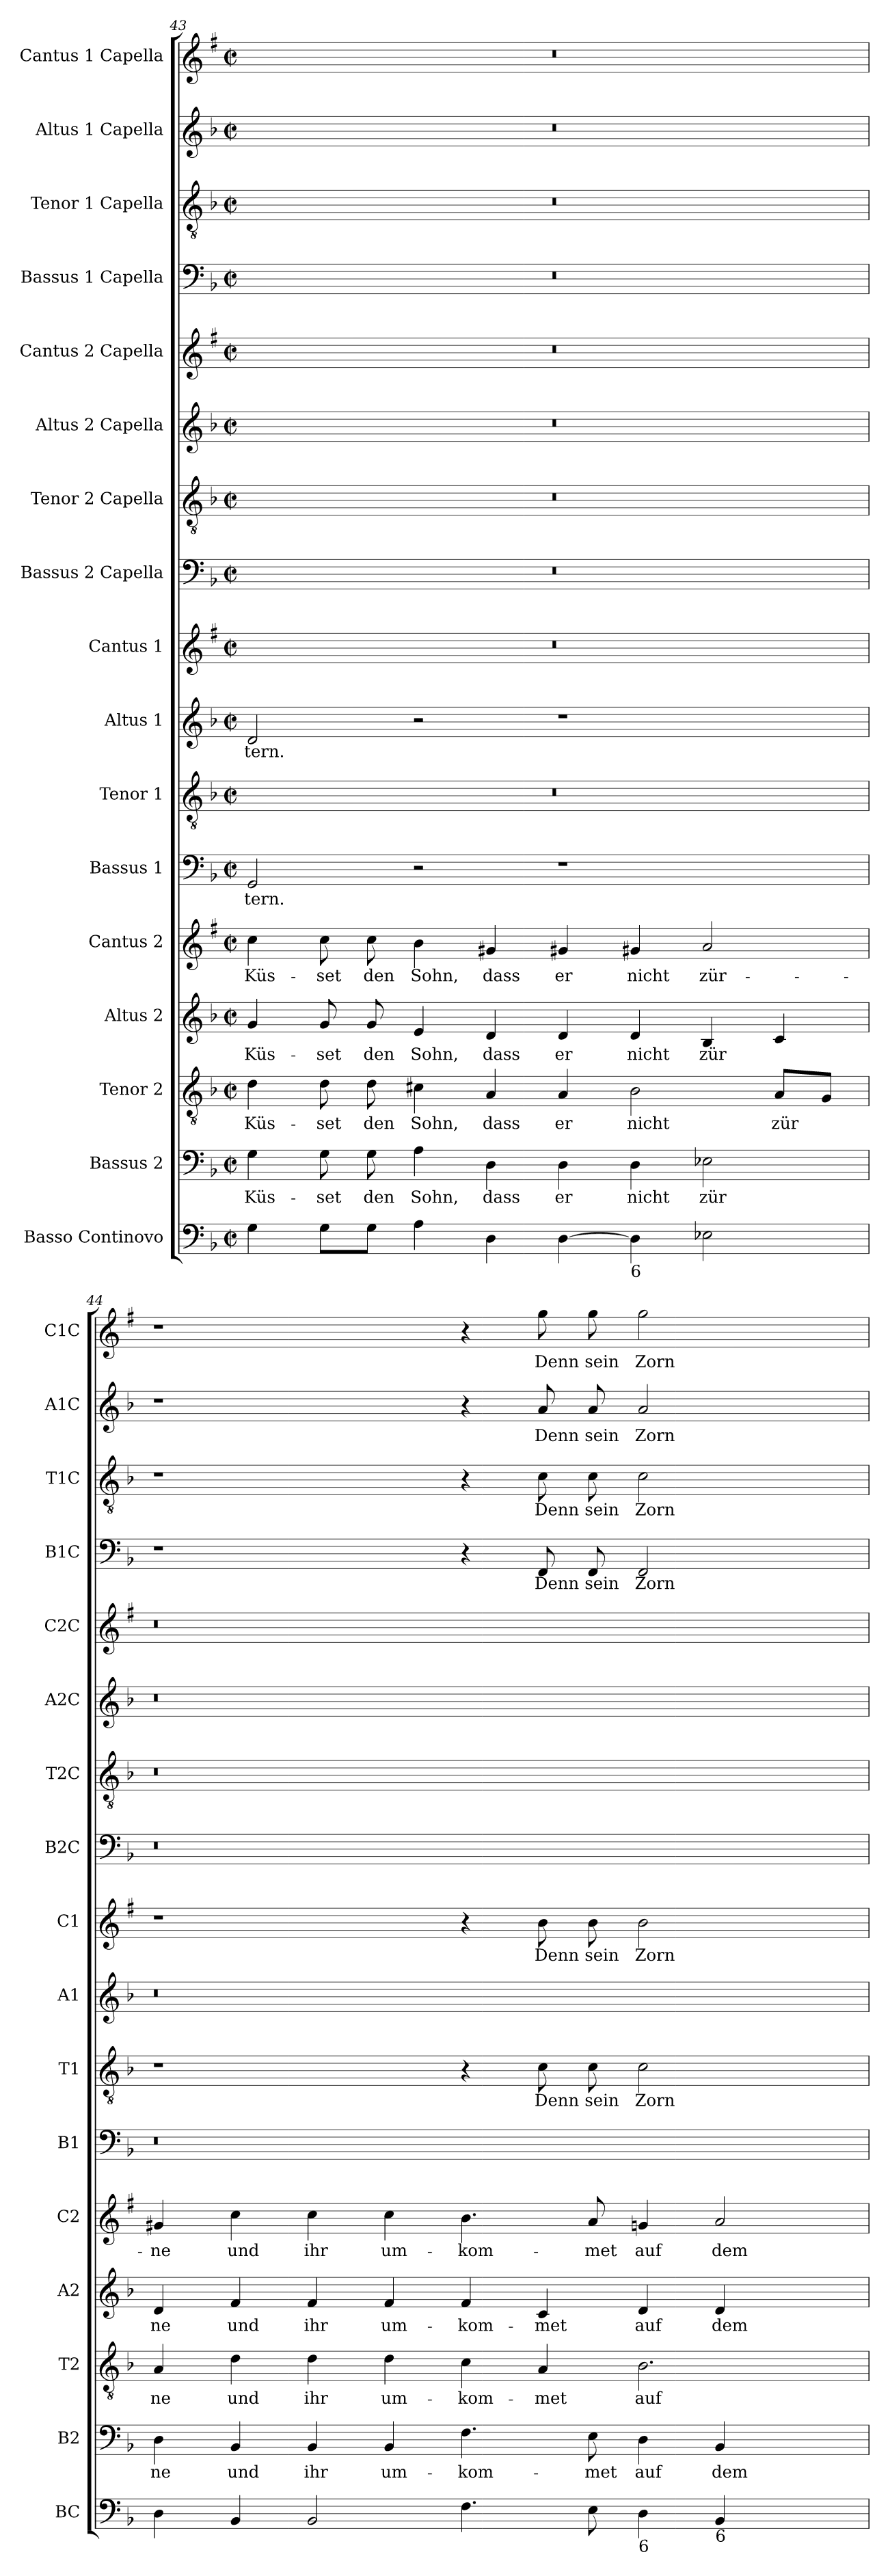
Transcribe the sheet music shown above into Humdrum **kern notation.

**kern	**kern	**text	**kern	**text	**kern	**text	**kern	**text	**kern	**text	**kern	**text	**kern	**text	**kern	**text	**kern	**kern	**kern	**kern	**kern	**text	**kern	**text	**kern	**text	**kern	**text
*part17	*part16	*part16	*part15	*part15	*part14	*part14	*part13	*part13	*part12	*part12	*part11	*part11	*part10	*part10	*part9	*part9	*part8	*part7	*part6	*part5	*part4	*part4	*part3	*part3	*part2	*part2	*part1	*part1
*staff17	*staff16	*staff16	*staff15	*staff15	*staff14	*staff14	*staff13	*staff13	*staff12	*staff12	*staff11	*staff11	*staff10	*staff10	*staff9	*staff9	*staff8	*staff7	*staff6	*staff5	*staff4	*staff4	*staff3	*staff3	*staff2	*staff2	*staff1	*staff1
*I"Basso Continovo	*I"Bassus 2	*	*I"Tenor 2	*	*I"Altus 2	*	*I"Cantus 2	*	*I"Bassus 1	*	*I"Tenor 1	*	*I"Altus 1	*	*I"Cantus 1	*	*I"Bassus 2 Capella	*I"Tenor 2 Capella	*I"Altus 2 Capella	*I"Cantus 2 Capella	*I"Bassus 1 Capella	*	*I"Tenor 1 Capella	*	*I"Altus 1 Capella	*	*I"Cantus 1 Capella	*
*I'BC	*I'B2	*	*I'T2	*	*I'A2	*	*I'C2	*	*I'B1	*	*I'T1	*	*I'A1	*	*I'C1	*	*I'B2C	*I'T2C	*I'A2C	*I'C2C	*I'B1C	*	*I'T1C	*	*I'A1C	*	*I'C1C	*
!!LO:LB:g=z
*clefF4	*clefF4	*	*clefGv2	*	*clefG2	*	*clefG2	*	*clefF4	*	*clefGv2	*	*clefG2	*	*clefG2	*	*clefF4	*clefGv2	*clefG2	*clefG2	*clefF4	*	*clefGv2	*	*clefG2	*	*clefG2	*
*	*	*	*	*	*	*	*ITrd1c2	*	*	*	*	*	*	*	*ITrd1c2	*	*	*	*	*ITrd1c2	*	*	*	*	*	*	*ITrd1c2	*
*k[b-]	*k[b-]	*	*k[b-]	*	*k[b-]	*	*k[b-]	*	*k[b-]	*	*k[b-]	*	*k[b-]	*	*k[b-]	*	*k[b-]	*k[b-]	*k[b-]	*k[b-]	*k[b-]	*	*k[b-]	*	*k[b-]	*	*k[b-]	*
*F:	*F:	*	*F:	*	*F:	*	*F:	*	*F:	*	*F:	*	*F:	*	*F:	*	*F:	*F:	*F:	*F:	*F:	*	*F:	*	*F:	*	*F:	*
*M4/2	*M4/2	*	*M4/2	*	*M4/2	*	*M4/2	*	*M4/2	*	*M4/2	*	*M4/2	*	*M4/2	*	*M4/2	*M4/2	*M4/2	*M4/2	*M4/2	*	*M4/2	*	*M4/2	*	*M4/2	*
*met(c|)	*met(c|)	*	*met(c|)	*	*met(c|)	*	*met(c|)	*	*met(c|)	*	*met(c|)	*	*met(c|)	*	*met(c|)	*	*met(c|)	*met(c|)	*met(c|)	*met(c|)	*met(c|)	*	*met(c|)	*	*met(c|)	*	*met(c|)	*
=43	=43	=43	=43	=43	=43	=43	=43	=43	=43	=43	=43	=43	=43	=43	=43	=43	=43	=43	=43	=43	=43	=43	=43	=43	=43	=43	=43	=43
!	!	!LO:LY:b	!	!LO:LY:b	!	!LO:LY:b	!	!LO:LY:b	!	!LO:LY:b	!	!	!	!LO:LY:b	!	!	!	!	!	!	!	!	!	!	!	!	!	!
4G	4G	Küs-	4d	Küs-	4g	Küs-	4b-	Küs-	2GG	tern.	0r	.	2d	tern.	0r	.	0r	0r	0r	0r	0r	.	0r	.	0r	.	0r	.
!	!	!LO:LY:b	!	!LO:LY:b	!	!LO:LY:b	!	!LO:LY:b	!	!	!	!	!	!	!	!	!	!	!	!	!	!	!	!	!	!	!	!
8GL	8G	-set	8d	-set	8g	-set	8b-	-set	.	.	.	.	.	.	.	.	.	.	.	.	.	.	.	.	.	.	.	.
!	!	!LO:LY:b	!	!LO:LY:b	!	!LO:LY:b	!	!LO:LY:b	!	!	!	!	!	!	!	!	!	!	!	!	!	!	!	!	!	!	!	!
8GJ	8G	den	8d	den	8g	den	8b-	den	.	.	.	.	.	.	.	.	.	.	.	.	.	.	.	.	.	.	.	.
!	!	!LO:LY:b	!	!LO:LY:b	!	!LO:LY:b	!	!LO:LY:b	!	!	!	!	!	!	!	!	!	!	!	!	!	!	!	!	!	!	!	!
4A	4A	Sohn,	4c#X	Sohn,	4e	Sohn,	4a	Sohn,	2r	.	.	.	2r	.	.	.	.	.	.	.	.	.	.	.	.	.	.	.
!	!	!LO:LY:b	!	!LO:LY:b	!	!LO:LY:b	!	!LO:LY:b	!	!	!	!	!	!	!	!	!	!	!	!	!	!	!	!	!	!	!	!
4D	4D	dass	4A	dass	4d	dass	4f#X	dass	.	.	.	.	.	.	.	.	.	.	.	.	.	.	.	.	.	.	.	.
!	!	!LO:LY:b	!	!LO:LY:b	!	!LO:LY:b	!	!LO:LY:b	!	!	!	!	!	!	!	!	!	!	!	!	!	!	!	!	!	!	!	!
[4D	4D	er	4A	er	4d	er	4f#X	er	1r	.	.	.	1r	.	.	.	.	.	.	.	.	.	.	.	.	.	.	.
!LO:TX:b:t=6	!	!	!	!	!	!	!	!	!	!	!	!	!	!	!	!	!	!	!	!	!	!	!	!	!	!	!	!
!	!	!LO:LY:b	!	!LO:LY:b	!	!LO:LY:b	!	!LO:LY:b	!	!	!	!	!	!	!	!	!	!	!	!	!	!	!	!	!	!	!	!
4D]	4D	nicht	2B-	nicht	4d	nicht	4f#X	nicht	.	.	.	.	.	.	.	.	.	.	.	.	.	.	.	.	.	.	.	.
!	!	!LO:LY:b	!	!	!	!LO:LY:b	!	!LO:LY:b	!	!	!	!	!	!	!	!	!	!	!	!	!	!	!	!	!	!	!	!
2E-X	2E-X	zür	.	.	4B-	zür	2g	zür-	.	.	.	.	.	.	.	.	.	.	.	.	.	.	.	.	.	.	.	.
!	!	!	!	!LO:LY:b	!	!	!	!	!	!	!	!	!	!	!	!	!	!	!	!	!	!	!	!	!	!	!	!
.	.	.	8AL	zür	4c	.	.	.	.	.	.	.	.	.	.	.	.	.	.	.	.	.	.	.	.	.	.	.
.	.	.	8GJ	.	.	.	.	.	.	.	.	.	.	.	.	.	.	.	.	.	.	.	.	.	.	.	.	.
=44	=44	=44	=44	=44	=44	=44	=44	=44	=44	=44	=44	=44	=44	=44	=44	=44	=44	=44	=44	=44	=44	=44	=44	=44	=44	=44	=44	=44
!	!	!LO:LY:b	!	!LO:LY:b	!	!LO:LY:b	!	!LO:LY:b	!	!	!	!	!	!	!	!	!	!	!	!	!	!	!	!	!	!	!	!
4D	4D	ne	4A	ne	4d	ne	4f#X	-ne	0r	.	1r	.	0r	.	1r	.	0r	0r	0r	0r	1r	.	1r	.	1r	.	1r	.
!	!	!LO:LY:b	!	!LO:LY:b	!	!LO:LY:b	!	!LO:LY:b	!	!	!	!	!	!	!	!	!	!	!	!	!	!	!	!	!	!	!	!
4BB-	4BB-	und	4d	und	4f	und	4b-	und	.	.	.	.	.	.	.	.	.	.	.	.	.	.	.	.	.	.	.	.
!	!	!LO:LY:b	!	!LO:LY:b	!	!LO:LY:b	!	!LO:LY:b	!	!	!	!	!	!	!	!	!	!	!	!	!	!	!	!	!	!	!	!
2BB-	4BB-	ihr	4d	ihr	4f	ihr	4b-	ihr	.	.	.	.	.	.	.	.	.	.	.	.	.	.	.	.	.	.	.	.
!	!	!LO:LY:b	!	!LO:LY:b	!	!LO:LY:b	!	!LO:LY:b	!	!	!	!	!	!	!	!	!	!	!	!	!	!	!	!	!	!	!	!
.	4BB-	um-	4d	um-	4f	um-	4b-	um-	.	.	.	.	.	.	.	.	.	.	.	.	.	.	.	.	.	.	.	.
!	!	!LO:LY:b	!	!LO:LY:b	!	!LO:LY:b	!	!LO:LY:b	!	!	!	!	!	!	!	!	!	!	!	!	!	!	!	!	!	!	!	!
4.F	4.F	-kom-	4c	-kom-	4f	-kom-	4.a	-kom-	.	.	4r	.	.	.	4r	.	.	.	.	.	4r	.	4r	.	4r	.	4r	.
!	!	!	!	!LO:LY:b	!	!LO:LY:b	!	!	!	!	!	!LO:LY:b	!	!	!	!LO:LY:b	!	!	!	!	!	!LO:LY:b	!	!LO:LY:b	!	!LO:LY:b	!	!LO:LY:b
.	.	.	4A	-met	4c	-met	.	.	.	.	8c	Denn	.	.	8a	Denn	.	.	.	.	8FF	Denn	8c	Denn	8a	Denn	8ff	Denn
!	!	!LO:LY:b	!	!	!	!	!	!LO:LY:b	!	!	!	!LO:LY:b	!	!	!	!LO:LY:b	!	!	!	!	!	!LO:LY:b	!	!LO:LY:b	!	!LO:LY:b	!	!LO:LY:b
8E	8E	-met	.	.	.	.	8g	-met	.	.	8c	sein	.	.	8a	sein	.	.	.	.	8FF	sein	8c	sein	8a	sein	8ff	sein
!LO:TX:b:t=6	!	!	!	!	!	!	!	!	!	!	!	!	!	!	!	!	!	!	!	!	!	!	!	!	!	!	!	!
!	!	!LO:LY:b	!	!LO:LY:b	!	!LO:LY:b	!	!LO:LY:b	!	!	!	!LO:LY:b	!	!	!	!LO:LY:b	!	!	!	!	!	!LO:LY:b	!	!LO:LY:b	!	!LO:LY:b	!	!LO:LY:b
4D	4D	auf	2.B-	auf	4d	auf	4fn	auf	.	.	2c	Zorn	.	.	2a	Zorn	.	.	.	.	2FF	Zorn	2c	Zorn	2a	Zorn	2ff	Zorn
!LO:TX:b:t=6	!	!	!	!	!	!	!	!	!	!	!	!	!	!	!	!	!	!	!	!	!	!	!	!	!	!	!	!
!	!	!LO:LY:b	!	!	!	!LO:LY:b	!	!LO:LY:b	!	!	!	!	!	!	!	!	!	!	!	!	!	!	!	!	!	!	!	!
4BB-	4BB-	dem	.	.	4d	dem	2g	dem	.	.	.	.	.	.	.	.	.	.	.	.	.	.	.	.	.	.	.	.
4ryy	4ryy	.	.	.	4ryy	.	.	.	4ryy	.	4ryy	.	4ryy	.	4ryy	.	4ryy	4ryy	4ryy	4ryy	4ryy	.	4ryy	.	4ryy	.	4ryy	.
=	=	=	=	=	=	=	=	=	=	=	=	=	=	=	=	=	=	=	=	=	=	=	=	=	=	=	=	=
*-	*-	*-	*-	*-	*-	*-	*-	*-	*-	*-	*-	*-	*-	*-	*-	*-	*-	*-	*-	*-	*-	*-	*-	*-	*-	*-	*-	*-
